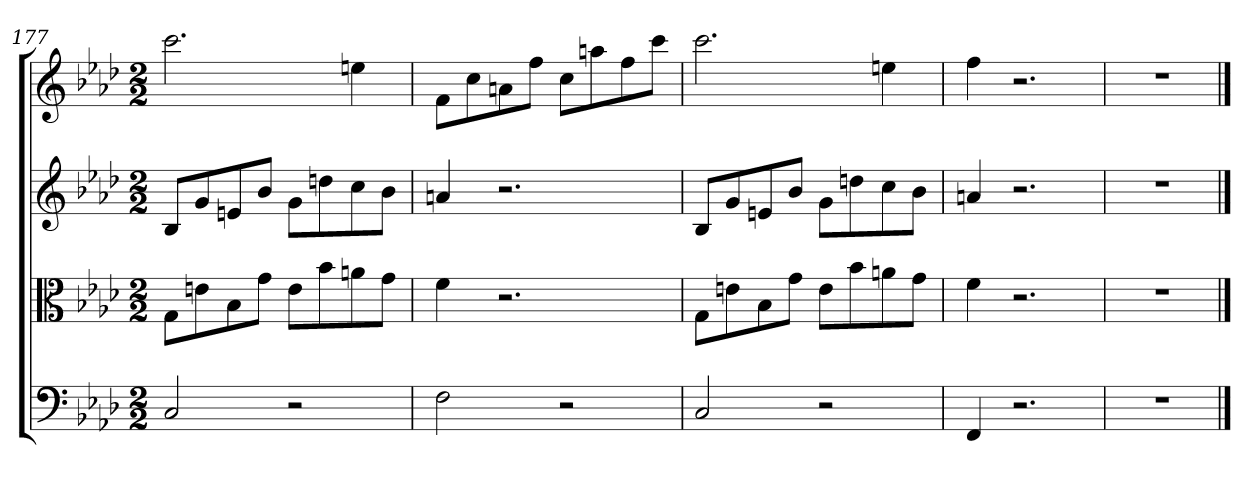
**kern	**kern	**kern	**kern
*part4	*part3	*part2	*part1
*staff4	*staff3	*staff2	*staff1
*clefF4	*clefC3	*	*
*k[b-e-a-d-]	*k[b-e-a-d-]	*k[b-e-a-d-]	*k[b-e-a-d-]
*f:	*f:	*f:	*f:
*M2/2	*M2/2	*M2/2	*M2/2
=177	=177	=177	=177
2C	8G\L	8B-L	2.ccc
.	8en\	8g	.
.	8B-\	8en	.
.	8g\J	8b-J	.
2r	8e\L	8gL	.
.	8b-\	8ddn	.
.	8an\	8cc	4een
.	8g\J	8b-J	.
=178	=178	=178	=178
2F	4f	4an	8fL
.	.	.	8cc
.	2.r	2.r	8an
.	.	.	8ffJ
2r	.	.	8ccL
.	.	.	8aan
.	.	.	8ff
.	.	.	8cccJ
=179	=179	=179	=179
2C	8G\L	8B-L	2.ccc
.	8en\	8g	.
.	8B-\	8en	.
.	8g\J	8b-J	.
2r	8e\L	8gL	.
.	8b-\	8ddn	.
.	8an\	8cc	4een
.	8g\J	8b-J	.
=180	=180	=180	=180
4FF	4f	4an	4ff
2.r	2.r	2.r	2.r
=181	=181	=181	=181
1r	1r	1r	1r
==	==	==	==
*-	*-	*-	*-
